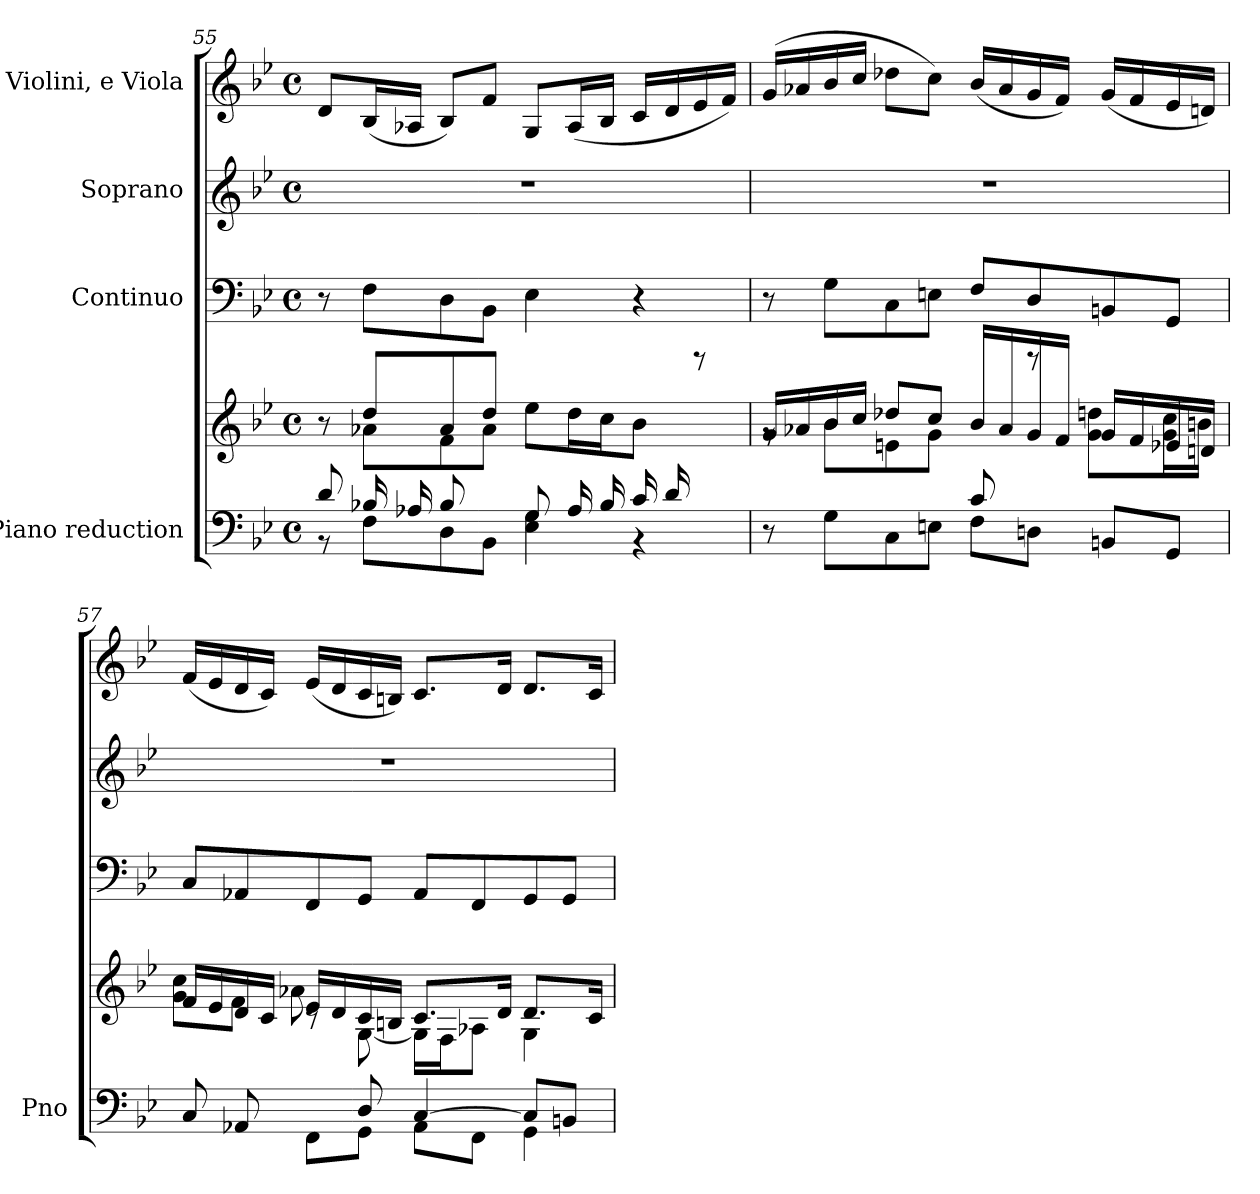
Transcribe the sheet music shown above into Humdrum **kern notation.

**kern	**kern	**kern	**kern	**kern
*part4	*part4	*part3	*part2	*part1
*staff5	*staff4	*staff3	*staff2	*staff1
*I"Piano reduction	*	*I"Continuo	*I"Soprano	*I"Violini, e Viola
*I'Pno	*	*	*	*
*clefF4	*clefG2	*clefF4	*clefG2	*clefG2
*k[b-e-]	*k[b-e-]	*k[b-e-]	*k[b-e-]	*k[b-e-]
*M4/4	*M4/4	*M4/4	*M4/4	*M4/4
*met(c)	*met(c)	*met(c)	*met(c)	*met(c)
=55	=55	=55	=55	=55
*^	*^	*	*	*
*	*	*	*^	*	*	*
8d/L	8r	8r	8ryy	4.ryy	8r	1r	8d/L
16B-X/L	8F\L	8dd/L	8a-X\L	.	8F\L	.	(<16B-/L
16A-X/J	.	.	.	.	.	.	16A-X/JJ
8B-/	8D\	8a-/	8f\	.	8D\	.	8B-/L)
8ryy	8BB-\J	8dd/J	8a-\J	8f\J	8BB-\J	.	8f/J
8G/L	4E-\ 4G\	2ryy	8ee-\L	4.ryy	4E-\	.	8G/L
16A-/L	.	.	16dd\L	.	.	.	(<16A-/L
16B-/JJ	.	.	16cc\J	.	.	.	16B-/JJ
16c/LL	4r	.	8b-\J	.	4r	.	16c/LL
16d/	.	.	.	.	.	.	16d/
8ryy	.	.	8rggg	16e-/	.	.	16e-/
.	.	.	.	16f/JJ	.	.	16f/JJ)
*	*	*	*v	*v	*	*	*
!!LO:PB:g=z
=56	=56	=56	=56	=56	=56	=56
2ryy	8r	16g/LL	8rg	8r	1r	(>16g/LL
.	.	16a-X/	.	.	.	16a-X/
.	8G\L	16b-/	8b-\L	8G\L	.	16b-/
.	.	16cc/JJ	.	.	.	16cc/JJ
.	8C\	8dd-X/L	8en\	8C\	.	8dd-X\L
.	8En\J	8cc/J	8g\J	8En\J	.	8cc\J)
8c/	8F\L	16b-/LL	8ryy	8F/L	.	(<16b-/LL
.	.	16a-/	.	.	.	16a-/
4.ryy	8Dn\J	16g/	8rggg	8D/	.	16g/
.	.	16f/JJ	.	.	.	16f/JJ)
.	8BBn/L	16g/LL	8g\ 8ddn\L	8BBn/	.	(<16g/LL
.	.	16f/	.	.	.	16f/
.	8GG/J	16e-X/	16g\ 16cc\L	8GG/J	.	16e-/
.	.	16dn/JJ	16bn\JJ	.	.	16dn/JJ)
=57	=57	=57	=57	=57	=57	=57
*	*	*	*^	*	*	*
8C/L	4ryy	16f/LL	8g\ 8cc\L	4ryy	8C/L	1r	(<16f/LL
.	.	16e-/	.	.	.	.	16e-/
8AA-X/J	.	16d/	8f\J	.	8AA-X/	.	16d/
.	.	16c/JJ	.	.	.	.	16c/JJ)
8ryy	8FF\L	16e-/LL	8rc	8a-X\L	8FF/	.	(<16e-/LL
.	.	16d/	.	.	.	.	16d/
8D/J	8GG\J	16c/	[8G\	2ryy	8GG/J	.	16c/
.	.	16Bn/JJ	.	.	.	.	16Bn/JJ)
[4C/	8AA-\L	8.c/L	16G\LL]	.	8AA-/L	.	8.c/L
.	.	.	16F\J	.	.	.	.
.	8FF\J	.	8A-X\J	.	8FF/	.	.
.	.	16d/Jk	.	.	.	.	16d/Jk
8C/L]	4GG\	8.d/L	4G\	.	8GG/	.	8.d/L
8BBn/J	.	.	.	8ryy	8GG/J	.	.
.	.	16c/Jk	.	.	.	.	16c/Jk
*v	*v	*	*	*	*	*	*
*	*v	*v	*v	*	*	*
=	=	=	=	=
*-	*-	*-	*-	*-
